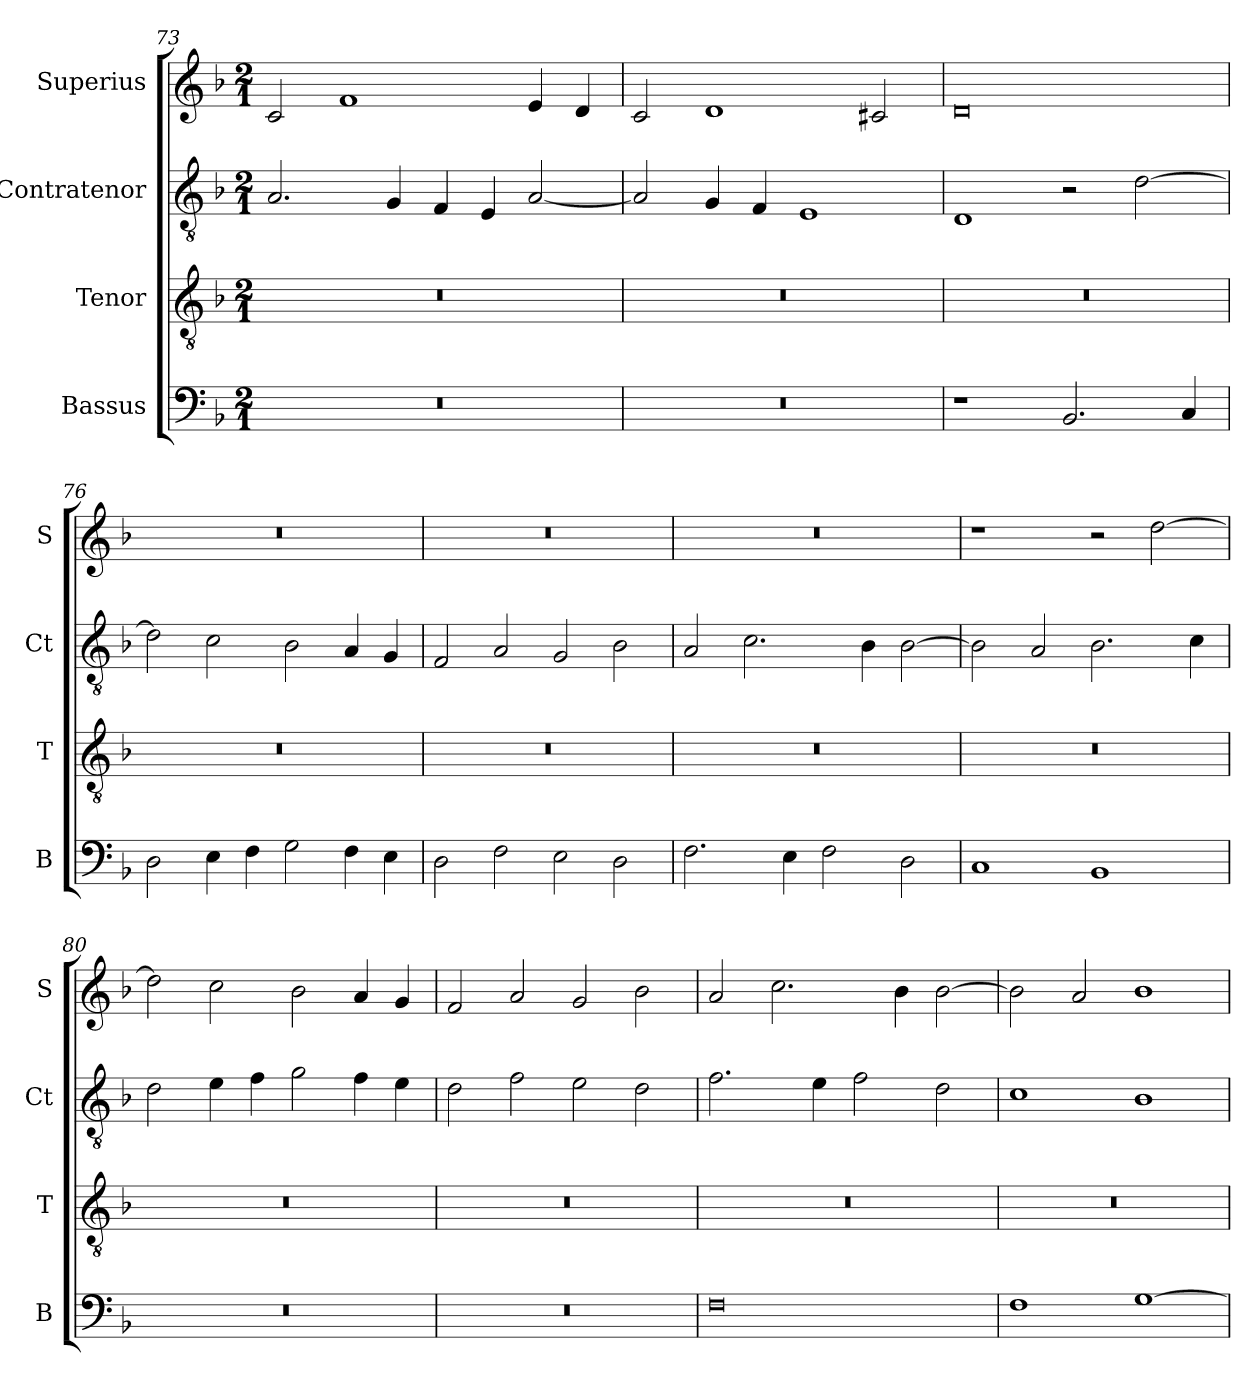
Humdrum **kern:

**kern	**kern	**kern	**kern
*part4	*part3	*part2	*part1
*staff4	*staff3	*staff2	*staff1
*I"Bassus	*I"Tenor	*I"Contratenor	*I"Superius
*I'B	*I'T	*I'Ct	*I'S
*clefF4	*clefGv2	*clefGv2	*clefG2
*k[b-]	*k[b-]	*k[b-]	*k[b-]
*M2/1	*M2/1	*M2/1	*M2/1
=73	=73	=73	=73
0r	0r	2.A/	2c/
.	.	.	1f
.	.	4G/	.
.	.	4F/	.
.	.	4E/	.
.	.	[2A/	4e/
.	.	.	4d/
=74	=74	=74	=74
0r	0r	2A/]	2c/
.	.	4G/	1d
.	.	4F/	.
.	.	1E	.
.	.	.	2c#X/
=75	=75	=75	=75
1r	0r	1D	0d
2.BB-/	.	2r	.
.	.	[2d\	.
4C/	.	.	.
=76	=76	=76	=76
2D\	0r	2d\]	0r
4E\	.	2c\	.
4F\	.	.	.
2G\	.	2B-\	.
4F\	.	4A/	.
4E\	.	4G/	.
=77	=77	=77	=77
2D\	0r	2F/	0r
2F\	.	2A/	.
2E\	.	2G/	.
2D\	.	2B-\	.
=78	=78	=78	=78
2.F\	0r	2A/	0r
.	.	2.c\	.
4E\	.	.	.
2F\	.	.	.
.	.	4B-\	.
2D\	.	[2B-\	.
=79	=79	=79	=79
1C	0r	2B-\]	1r
.	.	2A/	.
1BB-	.	2.B-\	2r
.	.	.	[2dd\
.	.	4c\	.
=80	=80	=80	=80
0r	0r	2d\	2dd\]
.	.	4e\	2cc\
.	.	4f\	.
.	.	2g\	2b-\
.	.	4f\	4a/
.	.	4e\	4g/
=81	=81	=81	=81
0r	0r	2d\	2f/
.	.	2f\	2a/
.	.	2e\	2g/
.	.	2d\	2b-\
=82	=82	=82	=82
0F	0r	2.f\	2a/
.	.	.	2.cc\
.	.	4e\	.
.	.	2f\	.
.	.	.	4b-\
.	.	2d\	[2b-\
=83	=83	=83	=83
1F	0r	1c	2b-\]
.	.	.	2a/
[1G	.	1B-	1b-
=	=	=	=
*-	*-	*-	*-
